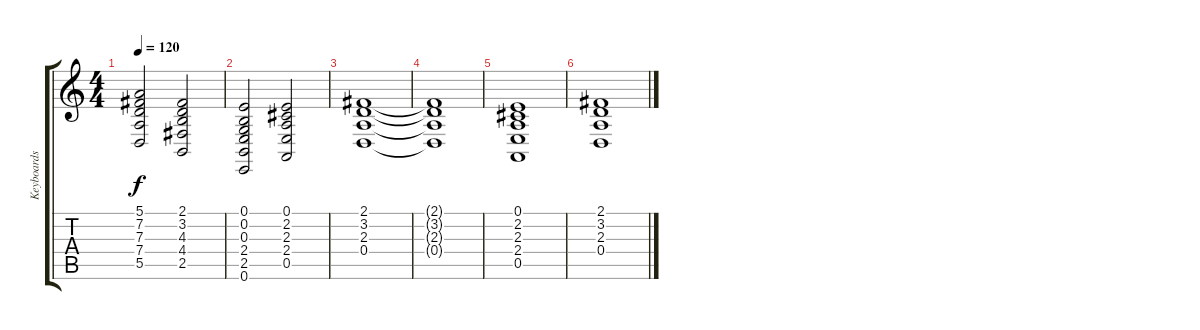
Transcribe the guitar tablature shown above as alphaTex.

\track ("Keyboards" "Keyboards") {instrument drawbarorgan}
\staff {score tabs}
\tuning (E4 B3 G3 D3 A2 E2) {hide}
\ts (4 4)
\tempo 120
\clef g2
\ks c
(5.1 7.2 7.3 7.4 5.5).2{dy f} (2.1 3.2 4.3 4.4 2.5).2 |
(0.1 0.2 0.3 2.4 2.5 0.6).2 (0.1 2.2 2.3 2.4 0.5).2 |
(2.1 3.2 2.3 0.4).1 |
(2.1{t} 3.2{t} 2.3{t} 0.4{t}).1 |
(0.1 2.2 2.3 2.4 0.5).1 |
(2.1 3.2 2.3 0.4).1
